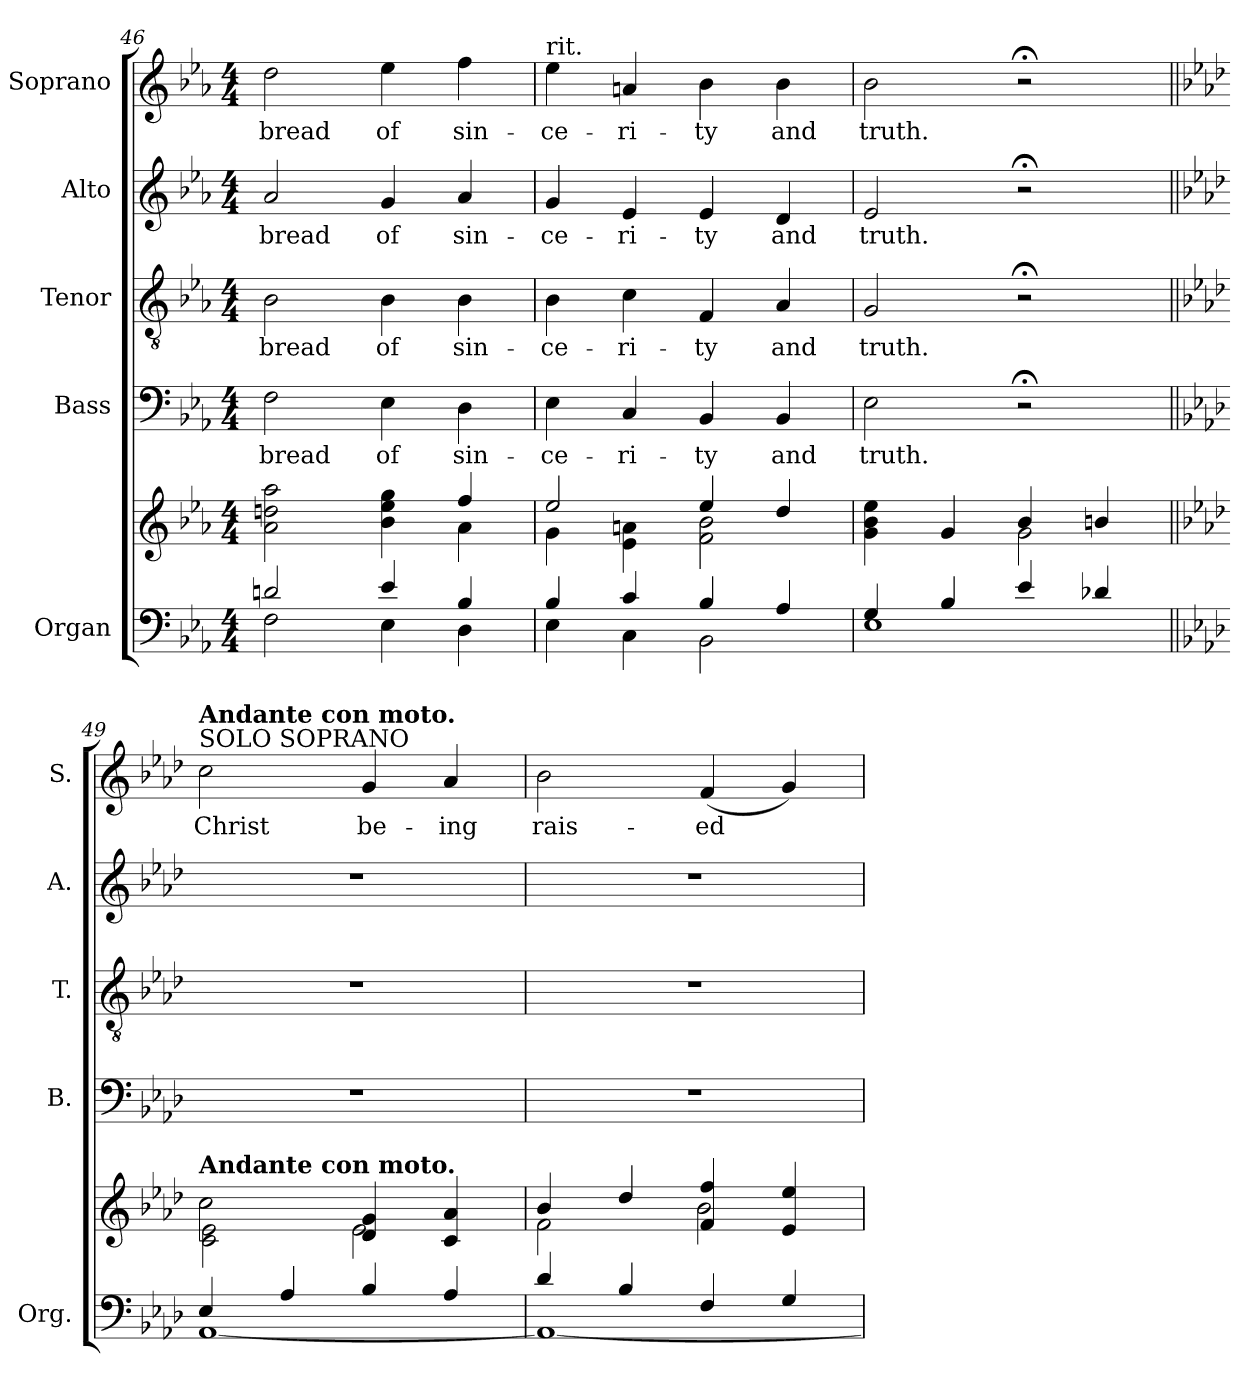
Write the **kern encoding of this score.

**kern	**kern	**kern	**text	**kern	**text	**kern	**text	**kern	**text
*part5	*part5	*part4	*part4	*part3	*part3	*part2	*part2	*part1	*part1
*staff6	*staff5	*staff4	*staff4	*staff3	*staff3	*staff2	*staff2	*staff1	*staff1
*I"Organ	*	*I"Bass	*	*I"Tenor	*	*I"Alto	*	*I"Soprano	*
*I'Org.	*	*I'B.	*	*I'T.	*	*I'A.	*	*I'S.	*
*clefF4	*clefG2	*clefF4	*	*clefGv2	*	*clefG2	*	*clefG2	*
*	*	*	*	*ITrd7c12	*	*	*	*	*
*k[b-e-a-]	*k[b-e-a-]	*k[b-e-a-]	*	*k[b-e-a-]	*	*k[b-e-a-]	*	*k[b-e-a-]	*
*E-:	*E-:	*E-:	*	*E-:	*	*E-:	*	*E-:	*
*M4/4	*M4/4	*M4/4	*	*M4/4	*	*M4/4	*	*M4/4	*
=46	=46	=46	=46	=46	=46	=46	=46	=46	=46
*^	*^	*	*	*	*	*	*	*	*
!	!	!	!	!	!LO:LY:b:color=#000000	!	!	!	!	!	!
!	!	!	!	!	!	!	!LO:LY:b:color=#000000	!	!	!	!
!	!	!	!	!	!	!	!	!	!LO:LY:b:color=#000000	!	!
!	!	!	!	!	!	!	!	!	!	!	!LO:LY:b:color=#000000
2dni/	2Fi\	2.ryy	2a-i\ 2ddni 2aa-i	2Fi\	bread	2BB-i\	bread	2a-i/	bread	2ddi\	bread
!	!	!	!	!	!LO:LY:b:color=#000000	!	!	!	!	!	!
!	!	!	!	!	!	!	!LO:LY:b:color=#000000	!	!	!	!
!	!	!	!	!	!	!	!	!	!LO:LY:b:color=#000000	!	!
!	!	!	!	!	!	!	!	!	!	!	!LO:LY:b:color=#000000
4e-i/	4E-i\	.	4b-i\ 4ee-i 4ggi	4E-i\	of	4BB-i\	of	4gi/	of	4ee-i\	of
!	!	!	!	!	!LO:LY:b:color=#000000	!	!	!	!	!	!
!	!	!	!	!	!	!	!LO:LY:b:color=#000000	!	!	!	!
!	!	!	!	!	!	!	!	!	!LO:LY:b:color=#000000	!	!
!	!	!	!	!	!	!	!	!	!	!	!LO:LY:b:color=#000000
4B-i/	4Di\	4ffi/	4a-i\	4Di\	sin-	4BB-i\	sin-	4a-i/	sin-	4ffi\	sin-
=47	=47	=47	=47	=47	=47	=47	=47	=47	=47	=47	=47
!	!	!	!	!	!LO:LY:b:color=#000000	!	!	!	!	!	!
!	!	!	!	!	!	!	!LO:LY:b:color=#000000	!	!	!	!
!	!	!	!	!	!	!	!	!	!LO:LY:b:color=#000000	!	!
!	!	!	!	!	!	!	!	!	!	!LO:TX:t=rit.	!
!	!	!	!	!	!	!	!	!	!	!	!LO:LY:b:color=#000000
4B-i/	4E-i\	2ee-i/	4gi\	4E-i\	-ce-	4BB-i\	-ce-	4gi/	-ce-	4ee-i\	-ce-
!	!	!	!	!	!LO:LY:b:color=#000000	!	!	!	!	!	!
!	!	!	!	!	!	!	!LO:LY:b:color=#000000	!	!	!	!
!	!	!	!	!	!	!	!	!	!LO:LY:b:color=#000000	!	!
!	!	!	!	!	!	!	!	!	!	!	!LO:LY:b:color=#000000
4ci/	4Ci\	.	4e-i\ 4ani	4Ci/	-ri-	4Ci\	-ri-	4e-i/	-ri-	4ani/	-ri-
!	!	!	!	!	!LO:LY:b:color=#000000	!	!	!	!	!	!
!	!	!	!	!	!	!	!LO:LY:b:color=#000000	!	!	!	!
!	!	!	!	!	!	!	!	!	!LO:LY:b:color=#000000	!	!
!	!	!	!	!	!	!	!	!	!	!	!LO:LY:b:color=#000000
4B-i/	2BB-i\	4ee-i/	2fi\ 2b-i	4BB-i/	-ty	4FFi/	-ty	4e-i/	-ty	4b-i\	-ty
!	!	!	!	!	!LO:LY:b:color=#000000	!	!	!	!	!	!
!	!	!	!	!	!	!	!LO:LY:b:color=#000000	!	!	!	!
!	!	!	!	!	!	!	!	!	!LO:LY:b:color=#000000	!	!
!	!	!	!	!	!	!	!	!	!	!	!LO:LY:b:color=#000000
4A-i/	.	4ddi/	.	4BB-i/	and	4AA-i/	and	4di/	and	4b-i\	and
=48	=48	=48	=48	=48	=48	=48	=48	=48	=48	=48	=48
!	!	!	!	!	!LO:LY:b:color=#000000	!	!	!	!	!	!
!	!	!	!	!	!	!	!LO:LY:b:color=#000000	!	!	!	!
!	!	!	!	!	!	!	!	!	!LO:LY:b:color=#000000	!	!
!	!	!	!	!	!	!	!	!	!	!	!LO:LY:b:color=#000000
4Gi/	1E-i	2ryy	4gi\ 4b-i 4ee-i	2E-i\	truth.	2GGi/	truth.	2e-i/	truth.	2b-i\	truth.
4B-i/	.	.	4gi/	.	.	.	.	.	.	.	.
4e-i/	.	4b-i/	2gi\	2r;	.	2r;	.	2r;	.	2r;	.
4d-Xi/	.	4bni/	.	.	.	.	.	.	.	.	.
!!LO:PB:g=z
=49||	=49||	=49||	=49||	=49||	=49||	=49||	=49||	=49||	=49||	=49||	=49||
*k[b-e-a-d-]	*	*k[b-e-a-d-]	*	*k[b-e-a-d-]	*	*k[b-e-a-d-]	*	*k[b-e-a-d-]	*	*k[b-e-a-d-]	*
*A-:	*	*A-:	*	*A-:	*	*A-:	*	*A-:	*	*A-:	*
*	*	*MM80	*	*	*	*	*	*	*	*MM80	*
!	!	!	!	!	!	!	!	!	!	!LO:TX:a:t=SOLO SOPRANO	!
!	!	!	!	!	!	!	!	!	!	!LO:TX:a:B:t=Andante con moto.	!
!	!	!LO:TX:a:B:t=Andante con moto.	!	!	!	!	!	!	!	!	!
!	!	!	!	!	!	!	!	!	!	!	!LO:LY:b:color=#000000
4E-i/	[<1AA-i	2cci\	2ci\ 2e-i	1r	.	1r	.	1r	.	2cci\	Christ
4A-i/	.	.	.	.	.	.	.	.	.	.	.
!	!	!	!	!	!	!	!	!	!	!	!LO:LY:b:color=#000000
4B-i/	.	4d-i/ 4gi	2e-i\	.	.	.	.	.	.	4gi/	be-
!	!	!	!	!	!	!	!	!	!	!	!LO:LY:b:color=#000000
4A-i/	.	4ci/ 4a-i	.	.	.	.	.	.	.	4a-i/	-ing
=50	=50	=50	=50	=50	=50	=50	=50	=50	=50	=50	=50
*	*	*MM116	*	*	*	*	*	*	*	*MM116	*
!	!	!	!	!	!	!	!	!	!	!	!LO:LY:b:color=#000000
4d-i/	1AA-i_<	4b-i/	2fi\	1r	.	1r	.	1r	.	2b-i\	rais-
4B-i/	.	4dd-i/	.	.	.	.	.	.	.	.	.
!	!	!	!	!	!	!	!	!	!	!	!LO:LY:b:color=#000000
4Fi/	.	4fi/ 4ffi	2b-i\	.	.	.	.	.	.	(4fi/	-ed
4Gi/	.	4e-i/ 4ee-i	.	.	.	.	.	.	.	4gi/)	.
*v	*v	*	*	*	*	*	*	*	*	*	*
*	*v	*v	*	*	*	*	*	*	*	*
=	=	=	=	=	=	=	=	=	=
*-	*-	*-	*-	*-	*-	*-	*-	*-	*-
